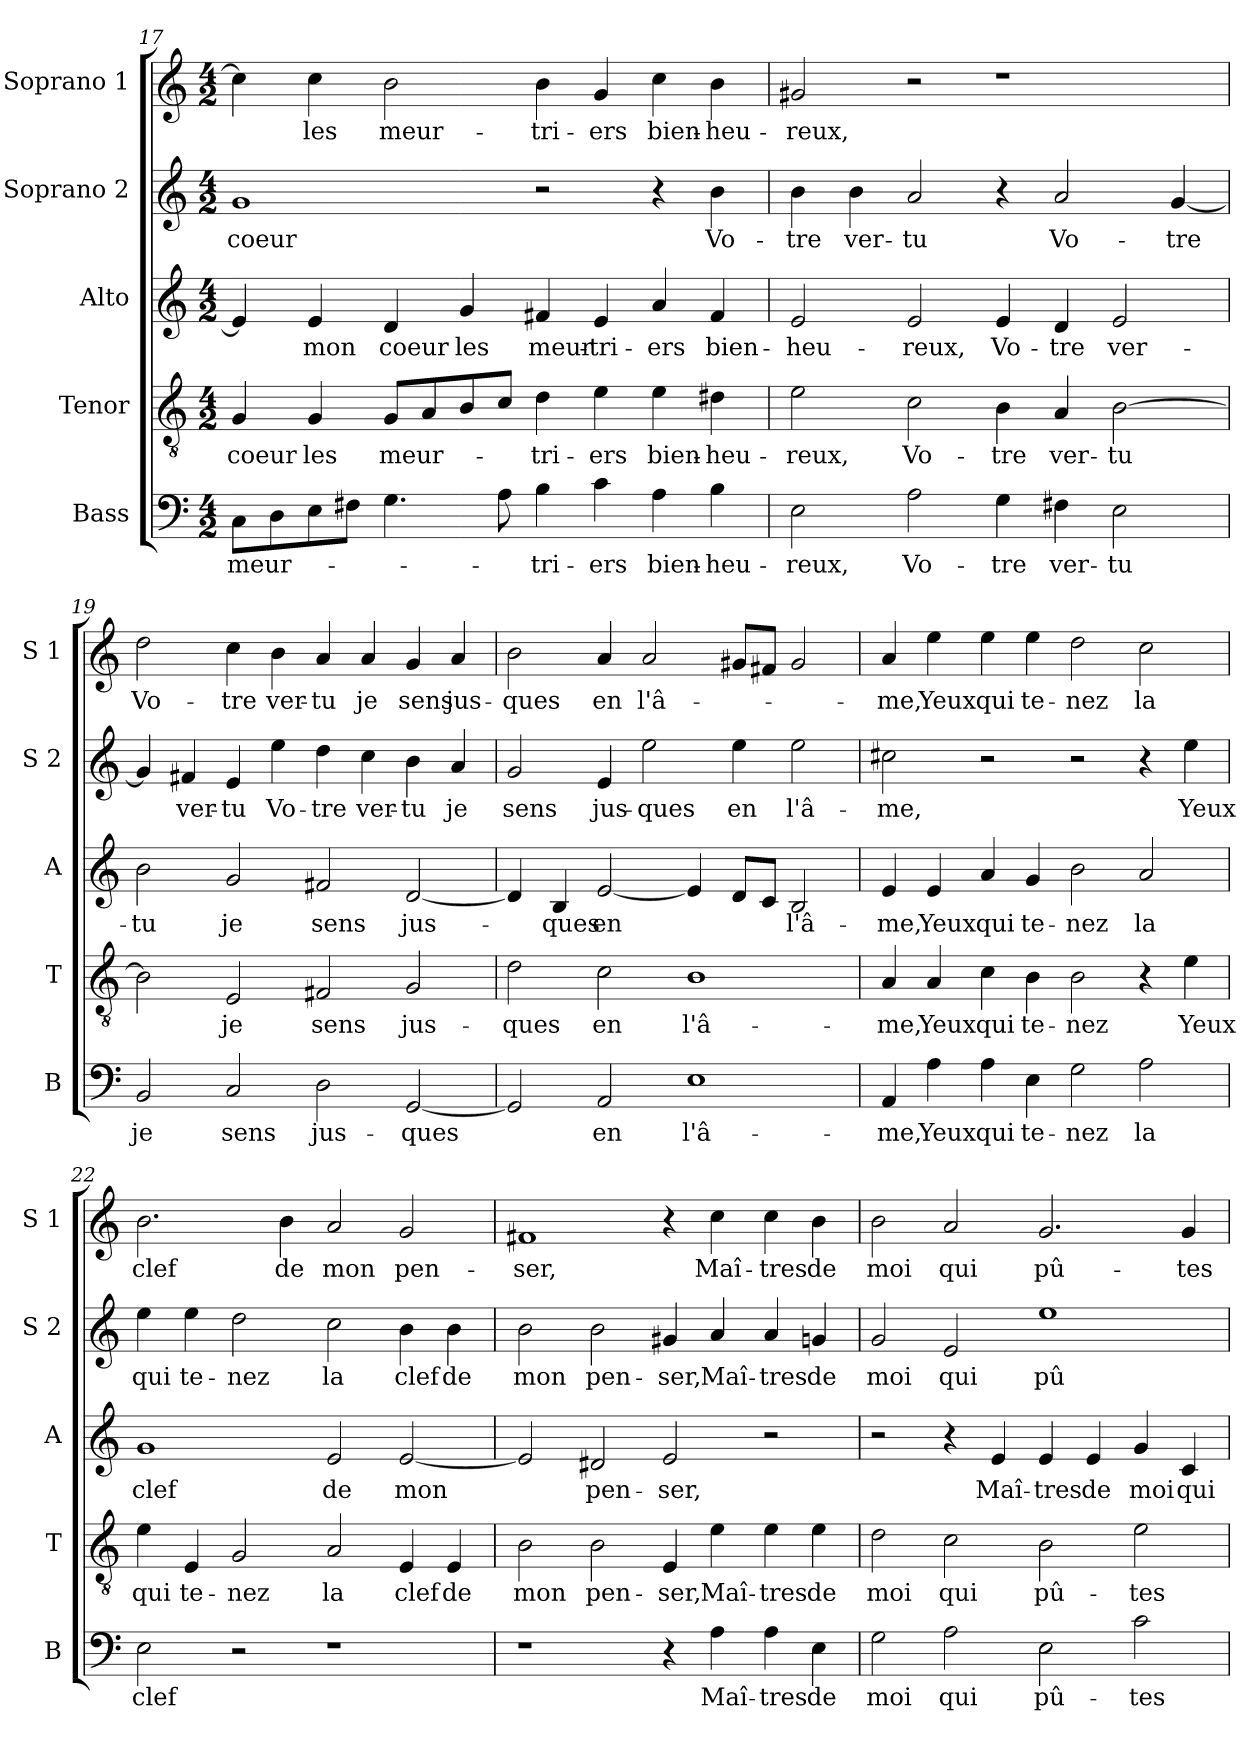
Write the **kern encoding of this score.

**kern	**text	**kern	**text	**kern	**text	**kern	**text	**kern	**text
*part5	*part5	*part4	*part4	*part3	*part3	*part2	*part2	*part1	*part1
*staff5	*staff5	*staff4	*staff4	*staff3	*staff3	*staff2	*staff2	*staff1	*staff1
*I"Bass	*	*I"Tenor	*	*I"Alto	*	*I"Soprano 2	*	*I"Soprano 1	*
*I'B	*	*I'T	*	*I'A	*	*I'S 2	*	*I'S 1	*
*clefF4	*	*clefGv2	*	*clefG2	*	*clefG2	*	*clefG2	*
*k[]	*	*k[]	*	*k[]	*	*k[]	*	*k[]	*
*C:	*	*C:	*	*C:	*	*C:	*	*C:	*
*M4/2	*	*M4/2	*	*M4/2	*	*M4/2	*	*M4/2	*
=17	=17	=17	=17	=17	=17	=17	=17	=17	=17
!	!LO:LY:b	!	!LO:LY:b	!	!	!	!LO:LY:b	!	!
8C\L	meur-	4G/	coeur	4e/]	.	1g	coeur	4cc\]	.
8D\	.	.	.	.	.	.	.	.	.
!	!	!	!LO:LY:b	!	!LO:LY:b	!	!	!	!LO:LY:b
8E\	.	4G/	les	4e/	mon	.	.	4cc\	les
8F#X\J	.	.	.	.	.	.	.	.	.
!	!	!	!LO:LY:b	!	!LO:LY:b	!	!	!	!LO:LY:b
4.G\	.	8G/L	meur-	4d/	coeur	.	.	2b\	meur-
.	.	8A/	.	.	.	.	.	.	.
!	!	!	!	!	!LO:LY:b	!	!	!	!
.	.	8B/	.	4g/	les	.	.	.	.
8A\	.	8c/J	.	.	.	.	.	.	.
!	!LO:LY:b	!	!LO:LY:b	!	!LO:LY:b	!	!	!	!LO:LY:b
4B\	-tri-	4d\	-tri-	4f#X/	meur-	2r	.	4b\	-tri-
!	!LO:LY:b	!	!LO:LY:b	!	!LO:LY:b	!	!	!	!LO:LY:b
4c\	-ers	4e\	-ers	4e/	-tri-	.	.	4g/	-ers
!	!LO:LY:b	!	!LO:LY:b	!	!LO:LY:b	!	!	!	!LO:LY:b
4A\	bien-	4e\	bien-	4a/	-ers	4r	.	4cc\	bien-
!	!LO:LY:b	!	!LO:LY:b	!	!LO:LY:b	!	!LO:LY:b	!	!LO:LY:b
4B\	-heu-	4d#X\	-heu-	4f#/	bien-	4b\	Vo-	4b\	-heu-
=18	=18	=18	=18	=18	=18	=18	=18	=18	=18
!	!LO:LY:b	!	!LO:LY:b	!	!LO:LY:b	!	!LO:LY:b	!	!LO:LY:b
2E\	-reux,	2e\	-reux,	2e/	-heu-	4b\	-tre	2g#X/	-reux,
!	!	!	!	!	!	!	!LO:LY:b	!	!
.	.	.	.	.	.	4b\	ver-	.	.
!	!LO:LY:b	!	!LO:LY:b	!	!LO:LY:b	!	!LO:LY:b	!	!
2A\	Vo-	2c\	Vo-	2e/	-reux,	2a/	-tu	2r	.
!	!LO:LY:b	!	!LO:LY:b	!	!LO:LY:b	!	!	!	!
4G\	-tre	4B\	-tre	4e/	Vo-	4r	.	1r	.
!	!LO:LY:b	!	!LO:LY:b	!	!LO:LY:b	!	!LO:LY:b	!	!
4F#X\	ver-	4A/	ver-	4d/	-tre	2a/	Vo-	.	.
!	!LO:LY:b	!	!LO:LY:b	!	!LO:LY:b	!	!	!	!
2E\	-tu	[2B\	-tu	2e/	ver-	.	.	.	.
!	!	!	!	!	!	!	!LO:LY:b	!	!
.	.	.	.	.	.	[4g/	-tre	.	.
!!LO:LB:g=z
=19	=19	=19	=19	=19	=19	=19	=19	=19	=19
!	!LO:LY:b	!	!	!	!LO:LY:b	!	!	!	!LO:LY:b
2BB/	je	2B\]	.	2b\	-tu	4g/]	.	2dd\	Vo-
!	!	!	!	!	!	!	!LO:LY:b	!	!
.	.	.	.	.	.	4f#X/	ver-	.	.
!	!LO:LY:b	!	!LO:LY:b	!	!LO:LY:b	!	!LO:LY:b	!	!LO:LY:b
2C/	sens	2E/	je	2g/	je	4e/	-tu	4cc\	-tre
!	!	!	!	!	!	!	!LO:LY:b	!	!LO:LY:b
.	.	.	.	.	.	4ee\	Vo-	4b\	ver-
!	!LO:LY:b	!	!LO:LY:b	!	!LO:LY:b	!	!LO:LY:b	!	!LO:LY:b
2D\	jus-	2F#X/	sens	2f#X/	sens	4dd\	-tre	4a/	-tu
!	!	!	!	!	!	!	!LO:LY:b	!	!LO:LY:b
.	.	.	.	.	.	4cc\	ver-	4a/	je
!	!LO:LY:b	!	!LO:LY:b	!	!LO:LY:b	!	!LO:LY:b	!	!LO:LY:b
[2GG/	-ques	2G/	jus-	[2d/	jus-	4b\	-tu	4g/	sens
!	!	!	!	!	!	!	!LO:LY:b	!	!LO:LY:b
.	.	.	.	.	.	4a/	je	4a/	jus-
=20	=20	=20	=20	=20	=20	=20	=20	=20	=20
!	!	!	!LO:LY:b	!	!	!	!LO:LY:b	!	!LO:LY:b
2GG/]	.	2d\	-ques	4d/]	.	2g/	sens	2b\	-ques
!	!	!	!	!	!LO:LY:b	!	!	!	!
.	.	.	.	4B/	-ques	.	.	.	.
!	!LO:LY:b	!	!LO:LY:b	!	!LO:LY:b	!	!LO:LY:b	!	!LO:LY:b
2AA/	en	2c\	en	[2e/	en	4e/	jus-	4a/	en
!	!	!	!	!	!	!	!LO:LY:b	!	!LO:LY:b
.	.	.	.	.	.	2ee\	-ques	2a/	l'â-
!	!LO:LY:b	!	!LO:LY:b	!	!	!	!	!	!
1E	l'â-	1B	l'â-	4e/]	.	.	.	.	.
!	!	!	!	!	!	!	!LO:LY:b	!	!
.	.	.	.	8d/L	.	4ee\	en	8g#X/L	.
.	.	.	.	8c/J	.	.	.	8f#X/J	.
!	!	!	!	!	!LO:LY:b	!	!LO:LY:b	!	!
.	.	.	.	2B/	l'â-	2ee\	l'â-	2g#/	.
=21	=21	=21	=21	=21	=21	=21	=21	=21	=21
!	!LO:LY:b	!	!LO:LY:b	!	!LO:LY:b	!	!LO:LY:b	!	!LO:LY:b
4AA/	-me,	4A/	-me,	4e/	-me,	2cc#X\	-me,	4a/	-me,
!	!LO:LY:b	!	!LO:LY:b	!	!LO:LY:b	!	!	!	!LO:LY:b
4A\	Yeux	4A/	Yeux	4e/	Yeux	.	.	4ee\	Yeux
!	!LO:LY:b	!	!LO:LY:b	!	!LO:LY:b	!	!	!	!LO:LY:b
4A\	qui	4c\	qui	4a/	qui	2r	.	4ee\	qui
!	!LO:LY:b	!	!LO:LY:b	!	!LO:LY:b	!	!	!	!LO:LY:b
4E\	te-	4B\	te-	4g/	te-	.	.	4ee\	te-
!	!LO:LY:b	!	!LO:LY:b	!	!LO:LY:b	!	!	!	!LO:LY:b
2G\	-nez	2B\	-nez	2b\	-nez	2r	.	2dd\	-nez
!	!LO:LY:b	!	!	!	!LO:LY:b	!	!	!	!LO:LY:b
2A\	la	4r	.	2a/	la	4r	.	2cc\	la
!	!	!	!LO:LY:b	!	!	!	!LO:LY:b	!	!
.	.	4e\	Yeux	.	.	4ee\	Yeux	.	.
!!LO:LB:g=z
=22	=22	=22	=22	=22	=22	=22	=22	=22	=22
!	!LO:LY:b	!	!LO:LY:b	!	!LO:LY:b	!	!LO:LY:b	!	!LO:LY:b
2E\	clef	4e\	qui	1g	clef	4ee\	qui	2.b\	clef
!	!	!	!LO:LY:b	!	!	!	!LO:LY:b	!	!
.	.	4E/	te-	.	.	4ee\	te-	.	.
!	!	!	!LO:LY:b	!	!	!	!LO:LY:b	!	!
2r	.	2G/	-nez	.	.	2dd\	-nez	.	.
!	!	!	!	!	!	!	!	!	!LO:LY:b
.	.	.	.	.	.	.	.	4b\	de
!	!	!	!LO:LY:b	!	!LO:LY:b	!	!LO:LY:b	!	!LO:LY:b
1r	.	2A/	la	2e/	de	2cc\	la	2a/	mon
!	!	!	!LO:LY:b	!	!LO:LY:b	!	!LO:LY:b	!	!LO:LY:b
.	.	4E/	clef	[2e/	mon	4b\	clef	2g/	pen-
!	!	!	!LO:LY:b	!	!	!	!LO:LY:b	!	!
.	.	4E/	de	.	.	4b\	de	.	.
=23	=23	=23	=23	=23	=23	=23	=23	=23	=23
!	!	!	!LO:LY:b	!	!	!	!LO:LY:b	!	!LO:LY:b
1r	.	2B\	mon	2e/]	.	2b\	mon	1f#X	-ser,
!	!	!	!LO:LY:b	!	!LO:LY:b	!	!LO:LY:b	!	!
.	.	2B\	pen-	2d#X/	pen-	2b\	pen-	.	.
!	!	!	!LO:LY:b	!	!LO:LY:b	!	!LO:LY:b	!	!
4r	.	4E/	-ser,	2e/	-ser,	4g#X/	-ser,	4r	.
!	!LO:LY:b	!	!LO:LY:b	!	!	!	!LO:LY:b	!	!LO:LY:b
4A\	Maî-	4e\	Maî-	.	.	4a/	Maî-	4cc\	Maî-
!	!LO:LY:b	!	!LO:LY:b	!	!	!	!LO:LY:b	!	!LO:LY:b
4A\	-tres	4e\	-tres	2r	.	4a/	-tres	4cc\	-tres
!	!LO:LY:b	!	!LO:LY:b	!	!	!	!LO:LY:b	!	!LO:LY:b
4E\	de	4e\	de	.	.	4gn/	de	4b\	de
=24	=24	=24	=24	=24	=24	=24	=24	=24	=24
!	!LO:LY:b	!	!LO:LY:b	!	!	!	!LO:LY:b	!	!LO:LY:b
2G\	moi	2d\	moi	2r	.	2g/	moi	2b\	moi
!	!LO:LY:b	!	!LO:LY:b	!	!	!	!LO:LY:b	!	!LO:LY:b
2A\	qui	2c\	qui	4r	.	2e/	qui	2a/	qui
!	!	!	!	!	!LO:LY:b	!	!	!	!
.	.	.	.	4e/	Maî-	.	.	.	.
!	!LO:LY:b	!	!LO:LY:b	!	!LO:LY:b	!	!LO:LY:b	!	!LO:LY:b
2E\	pû-	2B\	pû-	4e/	-tres	1ee	pû-	2.g/	pû-
!	!	!	!	!	!LO:LY:b	!	!	!	!
.	.	.	.	4e/	de	.	.	.	.
!	!LO:LY:b	!	!LO:LY:b	!	!LO:LY:b	!	!	!	!
2c\	-tes	2e\	-tes	4g/	moi	.	.	.	.
!	!	!	!	!	!LO:LY:b	!	!	!	!LO:LY:b
.	.	.	.	4c/	qui	.	.	4g/	-tes
=	=	=	=	=	=	=	=	=	=
*-	*-	*-	*-	*-	*-	*-	*-	*-	*-
